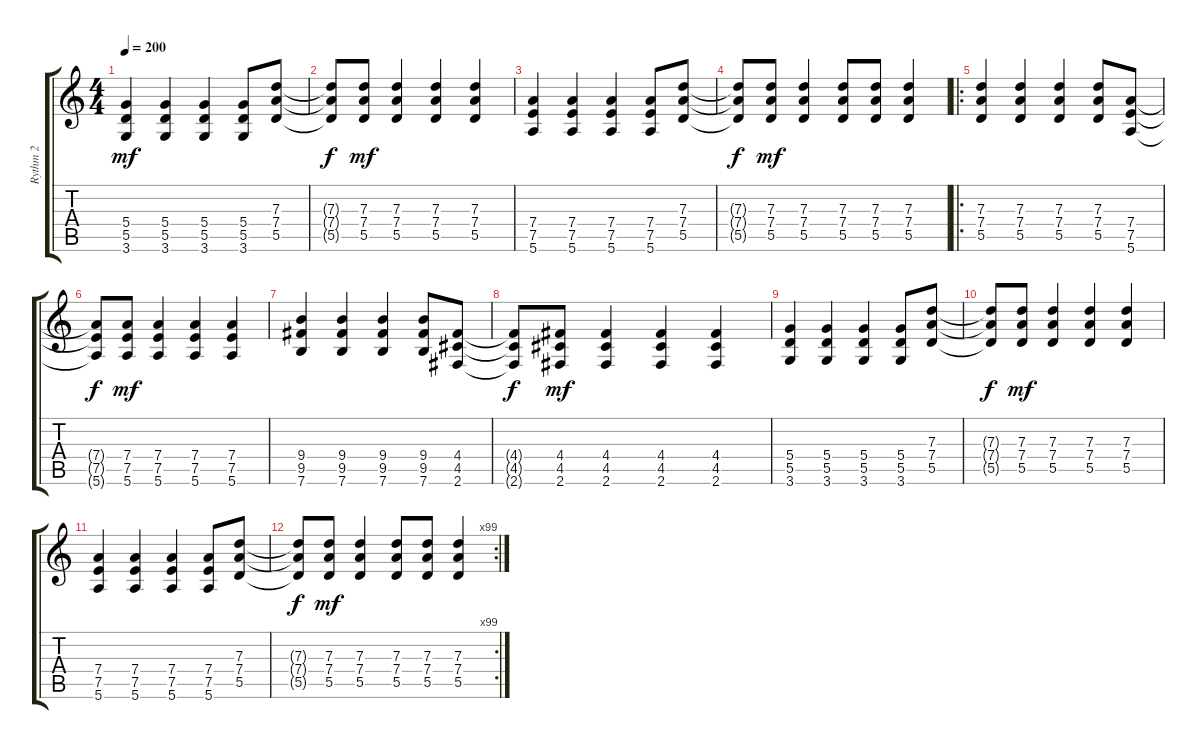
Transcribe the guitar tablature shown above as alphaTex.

\track ("Rythm 2" "Rythm 2") {instrument overdrivenguitar}
\staff {score tabs}
\tuning (E4 B3 G3 D3 A2 E2) {hide}
\ts (4 4)
\tempo 200
\clef g2
\ks c
(5.4 5.5 3.6).4{dy mf} (5.4 5.5 3.6).4 (5.4 5.5 3.6).4 (5.4 5.5 3.6).8 (7.3 7.4 5.5).8 |
(7.3{t} 7.4{t} 5.5{t}).8{dy f} (7.3 7.4 5.5).8{dy mf} (7.3 7.4 5.5).4 (7.3 7.4 5.5).4 (7.3 7.4 5.5).4 |
(7.4 7.5 5.6).4 (7.4 7.5 5.6).4 (7.4 7.5 5.6).4 (7.4 7.5 5.6).8 (7.3 7.4 5.5).8 |
(7.3{t} 7.4{t} 5.5{t}).8{dy f} (7.3 7.4 5.5).8{dy mf} (7.3 7.4 5.5).4 (7.3 7.4 5.5).8 (7.3 7.4 5.5).8 (7.3 7.4 5.5).4 |
\ro
(7.3 7.4 5.5).4 (7.3 7.4 5.5).4 (7.3 7.4 5.5).4 (7.3 7.4 5.5).8 (7.4 7.5 5.6).8 |
(7.4{t} 7.5{t} 5.6{t}).8{dy f} (7.4 7.5 5.6).8{dy mf} (7.4 7.5 5.6).4 (7.4 7.5 5.6).4 (7.4 7.5 5.6).4 |
(9.4 9.5 7.6).4 (9.4 9.5 7.6).4 (9.4 9.5 7.6).4 (9.4 9.5 7.6).8 (4.4 4.5 2.6).8 |
(4.4{t} 4.5{t} 2.6{t}).8{dy f} (4.4 4.5 2.6).8{dy mf} (4.4 4.5 2.6).4 (4.4 4.5 2.6).4 (4.4 4.5 2.6).4 |
(5.4 5.5 3.6).4 (5.4 5.5 3.6).4 (5.4 5.5 3.6).4 (5.4 5.5 3.6).8 (7.3 7.4 5.5).8 |
(7.3{t} 7.4{t} 5.5{t}).8{dy f} (7.3 7.4 5.5).8{dy mf} (7.3 7.4 5.5).4 (7.3 7.4 5.5).4 (7.3 7.4 5.5).4 |
(7.4 7.5 5.6).4 (7.4 7.5 5.6).4 (7.4 7.5 5.6).4 (7.4 7.5 5.6).8 (7.3 7.4 5.5).8 |
\rc 99
(7.3{t} 7.4{t} 5.5{t}).8{dy f} (7.3 7.4 5.5).8{dy mf} (7.3 7.4 5.5).4 (7.3 7.4 5.5).8 (7.3 7.4 5.5).8 (7.3 7.4 5.5).4
